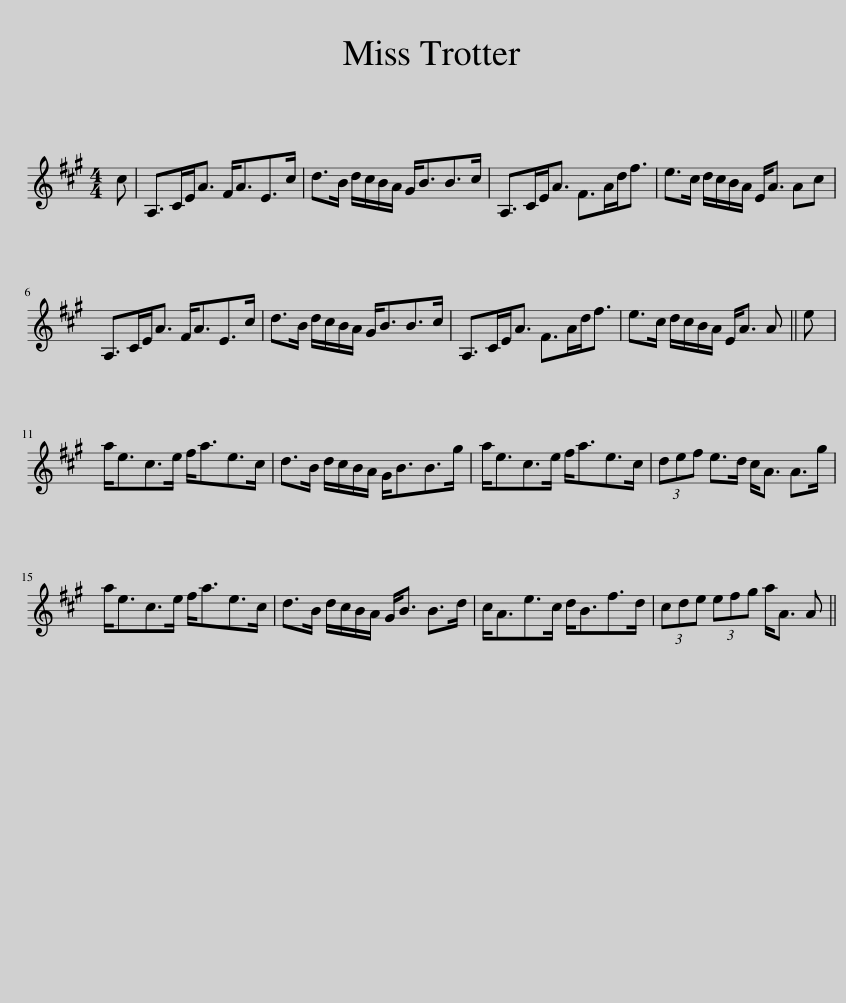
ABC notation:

X:1
L:1/8
M:4/4
I:linebreak $
K:A
V:1 treble
V:1
 c | A,>CE<A F<AE>c | d>B d/c/B/A/ G<BB>c | A,>CE<A F>Ad<f | e>c d/c/B/A/ E<A Ac |$ %5
 A,>CE<A F<AE>c | d>B d/c/B/A/ G<BB>c | A,>CE<A F>Ad<f | e>c d/c/B/A/ E<A A || e |$ %10
 a<ec>e f<ae>c | d>B d/c/B/A/ G<BB>g | a<ec>e f<ae>c | (3def e>d c<A A>g |$ a<ec>e f<ae>c | %15
 d>B d/c/B/A/ G<B B>d | c<Ae>c d<Bf>d | (3cde (3efg a<A A || %18
